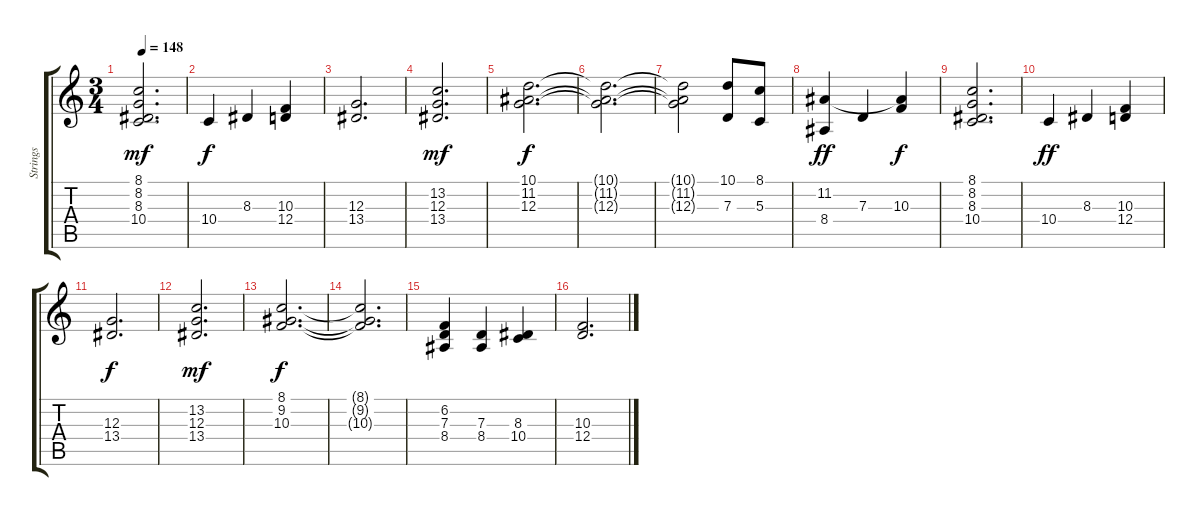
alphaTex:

\track ("Strings" "Strings") {instrument stringensemble1}
\staff {score tabs}
\tuning (E4 B3 G3 D3 A2 E2) {hide}
\ts (3 4)
\tempo 148
\clef g2
\ks c
(8.1 8.2 8.3 10.4).2{d dy mf} |
10.4.4{dy f} 8.3.4 (10.3 12.4).4 |
(12.3 13.4).2{d} |
(13.2 12.3 13.4).2{d dy mf} |
(10.1 11.2 12.3).2{d dy f} |
(10.1{t} 11.2{t} 12.3{t}).2{d} |
(10.1{t} 11.2{t} 12.3{t}).2 (10.1 7.3).8 (8.1 5.3).8 |
(11.2 8.4).4{dy ff} 7.3.4 (11.2{t} 10.3).4{dy f} |
(8.1 8.2 8.3 10.4).2{d} |
10.4.4{dy ff} 8.3.4 (10.3 12.4).4 |
(12.3 13.4).2{d dy f} |
(13.2 12.3 13.4).2{d dy mf} |
(8.1 9.2 10.3).2{d dy f} |
(8.1{t} 9.2{t} 10.3{t}).2{d} |
(6.2 7.3 8.4).4 (7.3 8.4).4 (8.3 10.4).4 |
(10.3 12.4).2{d}
